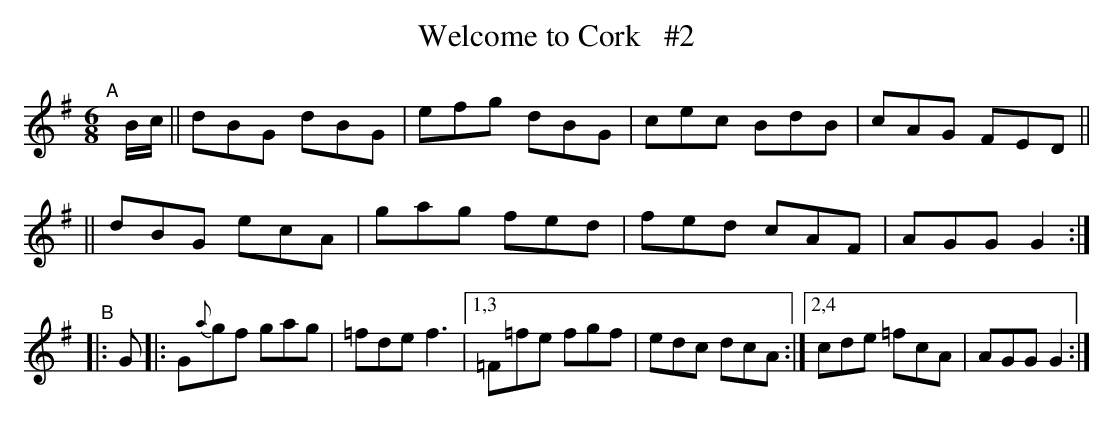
X:1
T: Welcome to Cork   #2
M: 6/8
L: 1/8
K: G
"^A"[|] B/c/ \
|| dBG dBG | efg dBG | cec BdB | cAG FED ||
|| dBG ecA | gag fed | fed cAF | AGG G2 :|
"^B"|: G \
|: G{a}gf gag | =fde f3 |[1,3 =F=fe fgf | edc dcA \
                       :|[2,4  cde =fcA | AGG G2 :|
